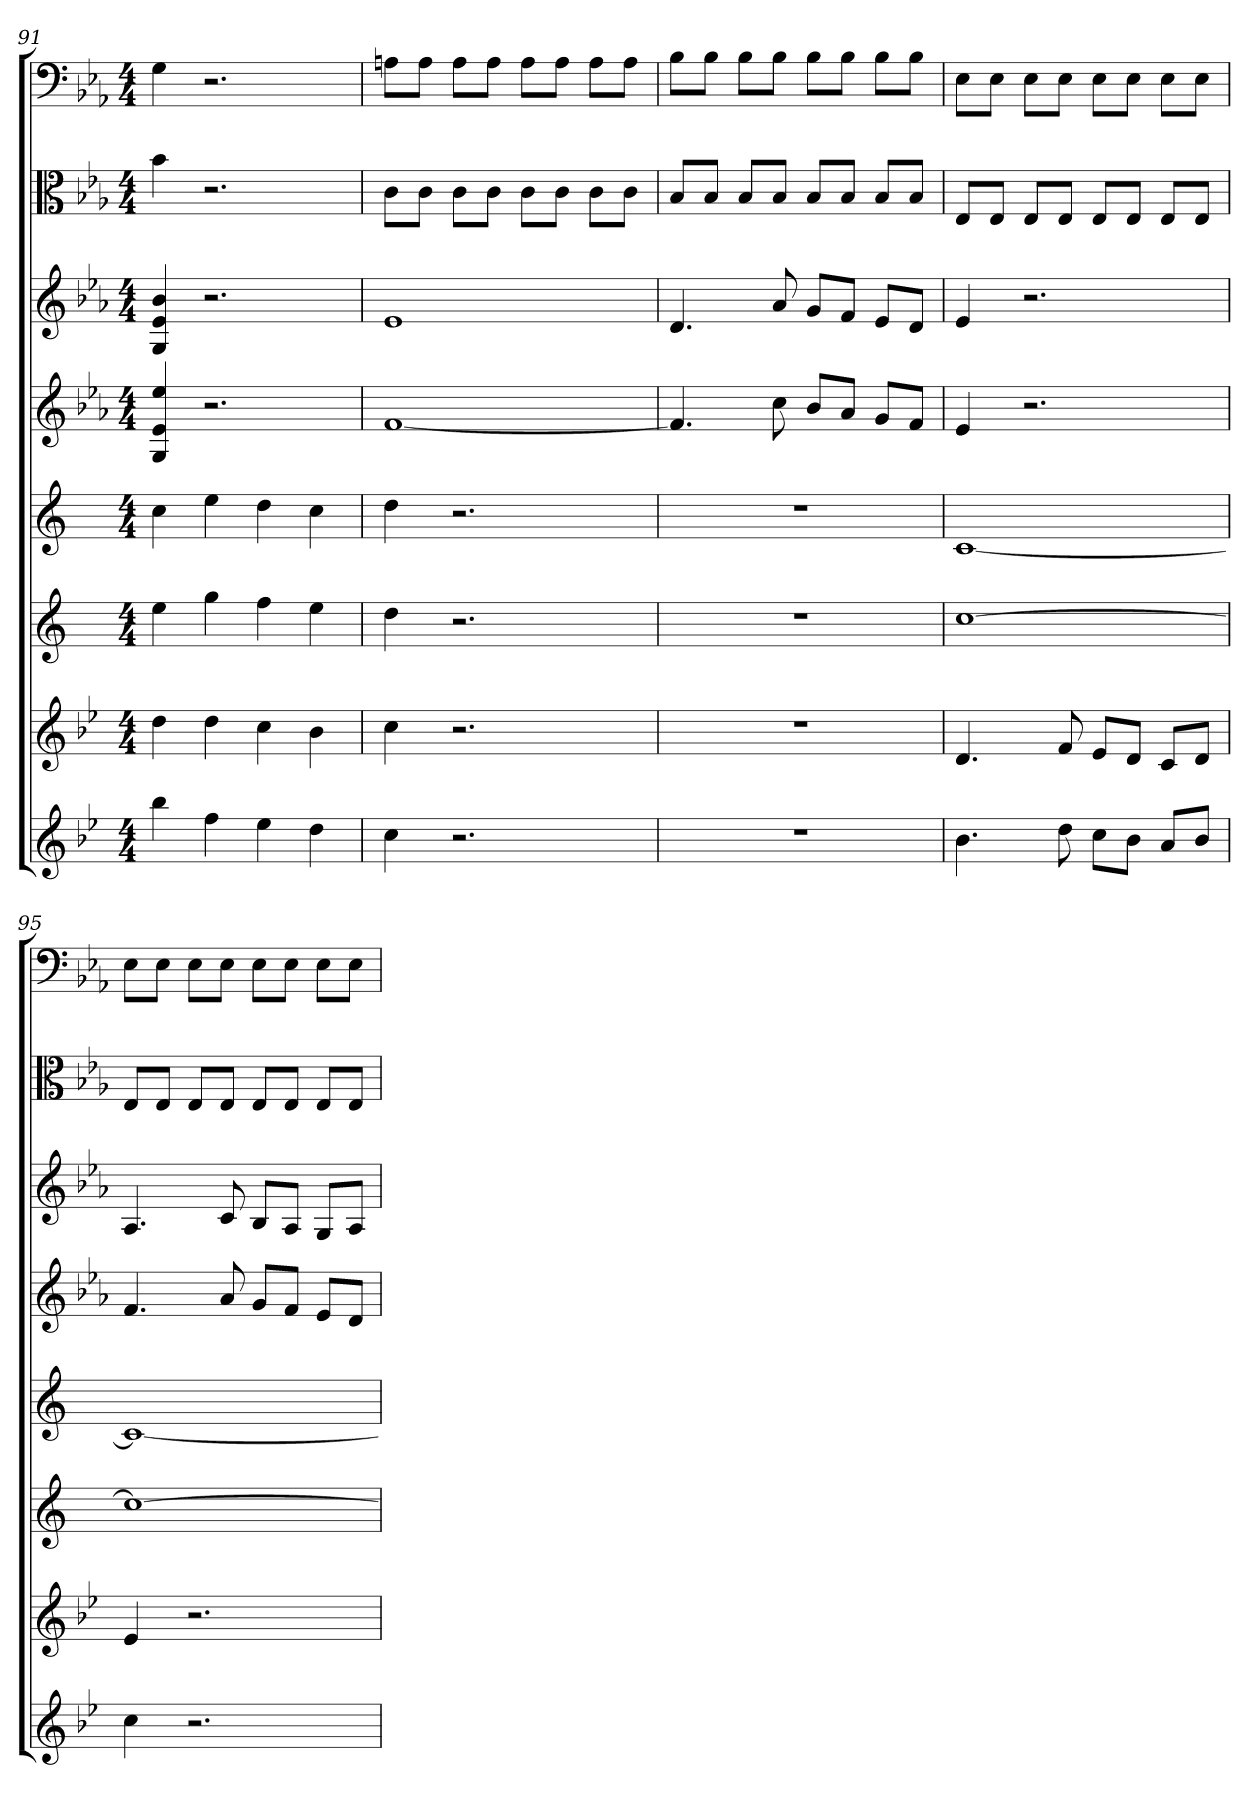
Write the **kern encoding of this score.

**kern	**kern	**kern	**kern	**kern	**kern	**kern	**kern
*part8	*part7	*part6	*part5	*part4	*part3	*part2	*part1
*staff8	*staff7	*staff6	*staff5	*staff4	*staff3	*staff2	*staff1
*	*	*	*	*	*	*clefC3	*clefF4
*k[b-e-]	*k[b-e-]	*k[]	*k[]	*k[b-e-a-]	*k[b-e-a-]	*k[b-e-a-]	*k[b-e-a-]
*M4/4	*M4/4	*M4/4	*M4/4	*M4/4	*M4/4	*M4/4	*M4/4
=91	=91	=91	=91	=91	=91	=91	=91
4bb-	4dd	4ee	4cc	4G 4e- 4ee-	4G 4e- 4b-	4b-	4G
4ff	4dd	4gg	4ee	2.r	2.r	2.r	2.r
4ee-	4cc	4ff	4dd	.	.	.	.
4dd	4b-	4ee	4cc	.	.	.	.
=92	=92	=92	=92	=92	=92	=92	=92
4cc	4cc	4dd	4dd	[1f	1e-	8c\L	8An\L
.	.	.	.	.	.	8c\J	8A\J
2.r	2.r	2.r	2.r	.	.	8c\L	8A\L
.	.	.	.	.	.	8c\J	8A\J
.	.	.	.	.	.	8c\L	8A\L
.	.	.	.	.	.	8c\J	8A\J
.	.	.	.	.	.	8c\L	8A\L
.	.	.	.	.	.	8c\J	8A\J
=93	=93	=93	=93	=93	=93	=93	=93
1r	1r	1r	1r	4.f]	4.d	8B-/L	8B-\L
.	.	.	.	.	.	8B-/J	8B-\J
.	.	.	.	.	.	8B-/L	8B-\L
.	.	.	.	8cc	8a-	8B-/J	8B-\J
.	.	.	.	8b-L	8gL	8B-/L	8B-\L
.	.	.	.	8a-J	8fJ	8B-/J	8B-\J
.	.	.	.	8gL	8e-L	8B-/L	8B-\L
.	.	.	.	8fJ	8dJ	8B-/J	8B-\J
=94	=94	=94	=94	=94	=94	=94	=94
4.b-	4.d	[1cc	[1c	4e-	4e-	8E-/L	8E-\L
.	.	.	.	.	.	8E-/J	8E-\J
.	.	.	.	2.r	2.r	8E-/L	8E-\L
8dd	8f	.	.	.	.	8E-/J	8E-\J
8ccL	8e-L	.	.	.	.	8E-/L	8E-\L
8b-J	8dJ	.	.	.	.	8E-/J	8E-\J
8aL	8cL	.	.	.	.	8E-/L	8E-\L
8b-J	8dJ	.	.	.	.	8E-/J	8E-\J
=95	=95	=95	=95	=95	=95	=95	=95
4cc	4e-	1cc_	1c_	4.f	4.A-	8E-/L	8E-\L
.	.	.	.	.	.	8E-/J	8E-\J
2.r	2.r	.	.	.	.	8E-/L	8E-\L
.	.	.	.	8a-	8c	8E-/J	8E-\J
.	.	.	.	8gL	8B-L	8E-/L	8E-\L
.	.	.	.	8fJ	8A-J	8E-/J	8E-\J
.	.	.	.	8e-L	8GL	8E-/L	8E-\L
.	.	.	.	8dJ	8A-J	8E-/J	8E-\J
=	=	=	=	=	=	=	=
*-	*-	*-	*-	*-	*-	*-	*-
